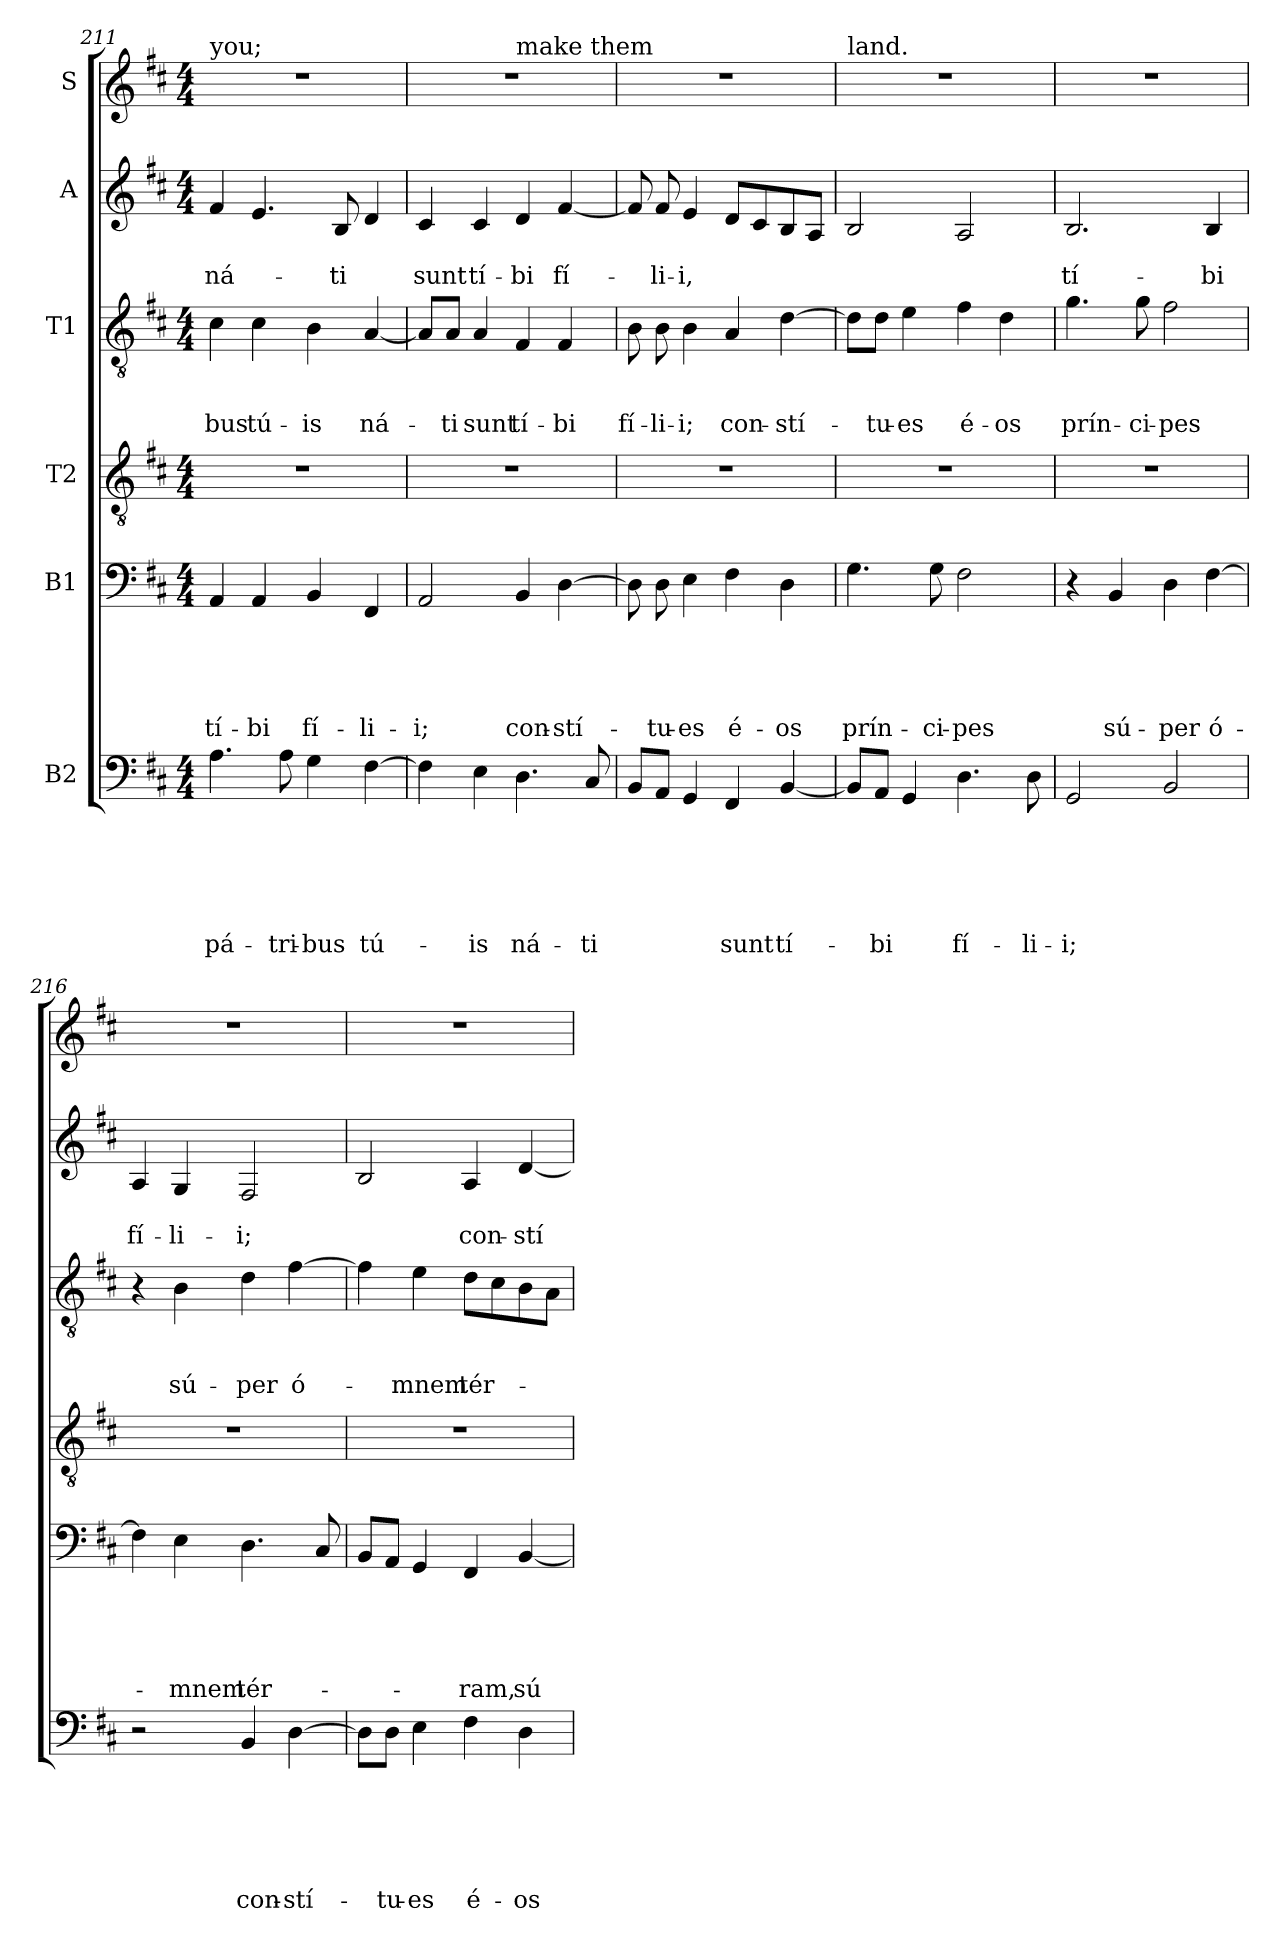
**kern	**text	**text	**text	**text	**text	**text	**kern	**text	**text	**text	**text	**text	**kern	**kern	**text	**text	**text	**kern	**text	**text	**kern
*part6	*part6	*part6	*part6	*part6	*part6	*part6	*part5	*part5	*part5	*part5	*part5	*part5	*part4	*part3	*part3	*part3	*part3	*part2	*part2	*part2	*part1
*staff6	*staff6	*staff6	*staff6	*staff6	*staff6	*staff6	*staff5	*staff5	*staff5	*staff5	*staff5	*staff5	*staff4	*staff3	*staff3	*staff3	*staff3	*staff2	*staff2	*staff2	*staff1
*I"B2	*	*	*	*	*	*	*I"B1	*	*	*	*	*	*I"T2	*I"T1	*	*	*	*I"A	*	*	*I"S
*clefF4	*	*	*	*	*	*	*clefF4	*	*	*	*	*	*clefGv2	*clefGv2	*	*	*	*clefG2	*	*	*clefG2
*k[f#c#]	*	*	*	*	*	*	*k[f#c#]	*	*	*	*	*	*k[f#c#]	*k[f#c#]	*	*	*	*k[f#c#]	*	*	*k[f#c#]
*D:	*	*	*	*	*	*	*D:	*	*	*	*	*	*D:	*D:	*	*	*	*D:	*	*	*D:
*M4/4	*	*	*	*	*	*	*M4/4	*	*	*	*	*	*M4/4	*M4/4	*	*	*	*M4/4	*	*	*M4/4
=211	=211	=211	=211	=211	=211	=211	=211	=211	=211	=211	=211	=211	=211	=211	=211	=211	=211	=211	=211	=211	=211
!	!	!	!	!	!	!	!	!	!	!	!	!	!	!	!	!	!	!	!	!	!LO:TX:a:t=you;
!	!	!	!	!	!	!LO:LY:b	!	!	!	!	!	!LO:LY:b	!	!	!	!	!LO:LY:b	!	!	!LO:LY:b	!
4.A\	.	.	.	.	.	pá-	4AA/	.	.	.	.	tí-	1r	4c#\	.	.	-bus	4f#/	.	ná-	1r
!	!	!	!	!	!	!	!	!	!	!	!	!LO:LY:b	!	!	!	!	!LO:LY:b	!	!	!	!
.	.	.	.	.	.	.	4AA/	.	.	.	.	-bi	.	4c#\	.	.	tú-	4.e/	.	.	.
!	!	!	!	!	!	!LO:LY:b	!	!	!	!	!	!	!	!	!	!	!	!	!	!	!
8A\	.	.	.	.	.	-tri-	.	.	.	.	.	.	.	.	.	.	.	.	.	.	.
!	!	!	!	!	!	!LO:LY:b	!	!	!	!	!	!LO:LY:b	!	!	!	!	!LO:LY:b	!	!	!	!
4G\	.	.	.	.	.	-bus	4BB/	.	.	.	.	fí-	.	4B\	.	.	-is	.	.	.	.
!	!	!	!	!	!	!	!	!	!	!	!	!	!	!	!	!	!	!	!	!LO:LY:b	!
.	.	.	.	.	.	.	.	.	.	.	.	.	.	.	.	.	.	8B/	.	-ti	.
!	!	!	!	!	!	!LO:LY:b	!	!	!	!	!	!LO:LY:b	!	!	!	!	!LO:LY:b	!	!	!	!
[4F#\	.	.	.	.	.	tú-	4FF#/	.	.	.	.	-li-	.	[4A/	.	.	ná-	4d/	.	.	.
!!LO:PB:g=z
=212	=212	=212	=212	=212	=212	=212	=212	=212	=212	=212	=212	=212	=212	=212	=212	=212	=212	=212	=212	=212	=212
!	!	!	!	!	!	!	!	!	!	!	!	!LO:LY:b	!	!	!	!	!	!	!	!LO:LY:b	!
*	*	*	*	*	*	*	*	*	*	*	*	*	*	*	*	*	*	*	*	*	*^
4F#\]	.	.	.	.	.	.	2AA/	.	.	.	.	-i;	1r	8A/L]	.	.	.	4c#/	.	sunt	1r	2ryy
!	!	!	!	!	!	!	!	!	!	!	!	!	!	!	!	!	!LO:LY:b	!	!	!	!	!
.	.	.	.	.	.	.	.	.	.	.	.	.	.	8A/J	.	.	-ti	.	.	.	.	.
!	!	!	!	!	!	!LO:LY:b	!	!	!	!	!	!	!	!	!	!	!LO:LY:b	!	!	!LO:LY:b	!	!
4E\	.	.	.	.	.	-is	.	.	.	.	.	.	.	4A/	.	.	sunt	4c#/	.	tí-	.	.
!	!	!	!	!	!	!	!	!	!	!	!	!	!	!	!	!	!	!	!	!	!	!LO:TX:a:t=make them
!	!	!	!	!	!	!LO:LY:b	!	!	!	!	!	!LO:LY:b	!	!	!	!	!LO:LY:b	!	!	!LO:LY:b	!	!
4.D\	.	.	.	.	.	ná-	4BB/	.	.	.	.	con-	.	4F#/	.	.	tí-	4d/	.	-bi	.	2ryy
!	!	!	!	!	!	!	!	!	!	!	!	!LO:LY:b	!	!	!	!	!LO:LY:b	!	!	!LO:LY:b	!	!
.	.	.	.	.	.	.	[4D\	.	.	.	.	-stí-	.	4F#/	.	.	-bi	[4f#/	.	fí-	.	.
!	!	!	!	!	!	!LO:LY:b	!	!	!	!	!	!	!	!	!	!	!	!	!	!	!	!
8C#/	.	.	.	.	.	-ti	.	.	.	.	.	.	.	.	.	.	.	.	.	.	.	.
=213	=213	=213	=213	=213	=213	=213	=213	=213	=213	=213	=213	=213	=213	=213	=213	=213	=213	=213	=213	=213	=213	=213
!	!	!	!	!	!	!	!	!	!	!	!	!	!	!	!	!	!	!	!	!	!LO:TX:a:t=princes over every	!
!	!	!	!	!	!	!	!	!	!	!	!	!	!	!	!	!	!LO:LY:b	!	!	!	!	!
*	*	*	*	*	*	*	*	*	*	*	*	*	*	*	*	*	*	*	*	*	*v	*v
8BB/L	.	.	.	.	.	.	8D\]	.	.	.	.	.	1r	8B\	.	.	fí-	8f#/]	.	.	1r
!	!	!	!	!	!	!	!	!	!	!	!	!LO:LY:b	!	!	!	!	!LO:LY:b	!	!	!LO:LY:b	!
8AA/J	.	.	.	.	.	.	8D\	.	.	.	.	-tu-	.	8B\	.	.	-li-	8f#/	.	-li-	.
!	!	!	!	!	!	!	!	!	!	!	!	!LO:LY:b	!	!	!	!	!LO:LY:b	!	!	!LO:LY:b	!
4GG/	.	.	.	.	.	.	4E\	.	.	.	.	-es	.	4B\	.	.	-i;	4e/	.	-i,	.
!	!	!	!	!	!	!LO:LY:b	!	!	!	!	!	!LO:LY:b	!	!	!	!	!LO:LY:b	!	!	!	!
4FF#/	.	.	.	.	.	sunt	4F#\	.	.	.	.	é-	.	4A/	.	.	con-	8d/L	.	.	.
.	.	.	.	.	.	.	.	.	.	.	.	.	.	.	.	.	.	8c#/	.	.	.
!	!	!	!	!	!	!LO:LY:b	!	!	!	!	!	!LO:LY:b	!	!	!	!	!LO:LY:b	!	!	!	!
[4BB/	.	.	.	.	.	tí-	4D\	.	.	.	.	-os	.	[4d\	.	.	-stí-	8B/	.	.	.
.	.	.	.	.	.	.	.	.	.	.	.	.	.	.	.	.	.	8A/J	.	.	.
=214	=214	=214	=214	=214	=214	=214	=214	=214	=214	=214	=214	=214	=214	=214	=214	=214	=214	=214	=214	=214	=214
!	!	!	!	!	!	!	!	!	!	!	!	!	!	!	!	!	!	!	!	!	!LO:TX:a:t=land.
!	!	!	!	!	!	!	!	!	!	!	!	!LO:LY:b	!	!	!	!	!	!	!	!	!
8BB/L]	.	.	.	.	.	.	4.G\	.	.	.	.	prín-	1r	8d\L]	.	.	.	2B/	.	.	1r
!	!	!	!	!	!	!LO:LY:b	!	!	!	!	!	!	!	!	!	!	!LO:LY:b	!	!	!	!
8AA/J	.	.	.	.	.	-bi	.	.	.	.	.	.	.	8d\J	.	.	-tu-	.	.	.	.
!	!	!	!	!	!	!	!	!	!	!	!	!	!	!	!	!	!LO:LY:b	!	!	!	!
4GG/	.	.	.	.	.	.	.	.	.	.	.	.	.	4e\	.	.	-es	.	.	.	.
!	!	!	!	!	!	!	!	!	!	!	!	!LO:LY:b	!	!	!	!	!	!	!	!	!
.	.	.	.	.	.	.	8G\	.	.	.	.	-ci-	.	.	.	.	.	.	.	.	.
!	!	!	!	!	!	!LO:LY:b	!	!	!	!	!	!LO:LY:b	!	!	!	!	!LO:LY:b	!	!	!	!
4.D\	.	.	.	.	.	fí-	2F#\	.	.	.	.	-pes	.	4f#\	.	.	é-	2A/	.	.	.
!	!	!	!	!	!	!	!	!	!	!	!	!	!	!	!	!	!LO:LY:b	!	!	!	!
.	.	.	.	.	.	.	.	.	.	.	.	.	.	4d\	.	.	-os	.	.	.	.
!	!	!	!	!	!	!LO:LY:b	!	!	!	!	!	!	!	!	!	!	!	!	!	!	!
8D\	.	.	.	.	.	-li-	.	.	.	.	.	.	.	.	.	.	.	.	.	.	.
=215	=215	=215	=215	=215	=215	=215	=215	=215	=215	=215	=215	=215	=215	=215	=215	=215	=215	=215	=215	=215	=215
!	!	!	!	!	!	!LO:LY:b	!	!	!	!	!	!	!	!	!	!	!LO:LY:b	!	!	!LO:LY:b	!
2GG/	.	.	.	.	.	-i;	4r	.	.	.	.	.	1r	4.g\	.	.	prín-	2.B/	.	tí-	1r
!	!	!	!	!	!	!	!	!	!	!	!	!LO:LY:b	!	!	!	!	!	!	!	!	!
.	.	.	.	.	.	.	4BB/	.	.	.	.	sú-	.	.	.	.	.	.	.	.	.
!	!	!	!	!	!	!	!	!	!	!	!	!	!	!	!	!	!LO:LY:b	!	!	!	!
.	.	.	.	.	.	.	.	.	.	.	.	.	.	8g\	.	.	-ci-	.	.	.	.
!	!	!	!	!	!	!	!	!	!	!	!	!LO:LY:b	!	!	!	!	!LO:LY:b	!	!	!	!
2BB/	.	.	.	.	.	.	4D\	.	.	.	.	-per	.	2f#\	.	.	-pes	.	.	.	.
!	!	!	!	!	!	!	!	!	!	!	!	!LO:LY:b	!	!	!	!	!	!	!	!LO:LY:b	!
.	.	.	.	.	.	.	[4F#\	.	.	.	.	ó-	.	.	.	.	.	4B/	.	-bi	.
=216	=216	=216	=216	=216	=216	=216	=216	=216	=216	=216	=216	=216	=216	=216	=216	=216	=216	=216	=216	=216	=216
!	!	!	!	!	!	!	!	!	!	!	!	!	!	!	!	!	!	!	!	!LO:LY:b	!
2r	.	.	.	.	.	.	4F#\]	.	.	.	.	.	1r	4r	.	.	.	4A/	.	fí-	1r
!	!	!	!	!	!	!	!	!	!	!	!	!LO:LY:b	!	!	!	!	!LO:LY:b	!	!	!LO:LY:b	!
.	.	.	.	.	.	.	4E\	.	.	.	.	-mnem	.	4B\	.	.	sú-	4G/	.	-li-	.
!	!	!	!	!	!	!LO:LY:b	!	!	!	!	!	!LO:LY:b	!	!	!	!	!LO:LY:b	!	!	!LO:LY:b	!
4BB/	.	.	.	.	.	con-	4.D\	.	.	.	.	tér-	.	4d\	.	.	-per	2F#/	.	-i;	.
!	!	!	!	!	!	!LO:LY:b	!	!	!	!	!	!	!	!	!	!	!LO:LY:b	!	!	!	!
[4D\	.	.	.	.	.	-stí-	.	.	.	.	.	.	.	[4f#\	.	.	ó-	.	.	.	.
.	.	.	.	.	.	.	8C#/	.	.	.	.	.	.	.	.	.	.	.	.	.	.
!!LO:PB:g=z
=217	=217	=217	=217	=217	=217	=217	=217	=217	=217	=217	=217	=217	=217	=217	=217	=217	=217	=217	=217	=217	=217
8D\L]	.	.	.	.	.	.	8BB/L	.	.	.	.	.	1r	4f#\]	.	.	.	2B/	.	.	1r
!	!	!	!	!	!	!LO:LY:b	!	!	!	!	!	!	!	!	!	!	!	!	!	!	!
8D\J	.	.	.	.	.	-tu-	8AA/J	.	.	.	.	.	.	.	.	.	.	.	.	.	.
!	!	!	!	!	!	!LO:LY:b	!	!	!	!	!	!	!	!	!	!	!LO:LY:b	!	!	!	!
4E\	.	.	.	.	.	-es	4GG/	.	.	.	.	.	.	4e\	.	.	-mnem	.	.	.	.
!	!	!	!	!	!	!LO:LY:b	!	!	!	!	!	!LO:LY:b	!	!	!	!	!LO:LY:b	!	!	!LO:LY:b	!
4F#\	.	.	.	.	.	é-	4FF#/	.	.	.	.	-ram,	.	8d\L	.	.	tér-	4A/	.	con-	.
.	.	.	.	.	.	.	.	.	.	.	.	.	.	8c#\	.	.	.	.	.	.	.
!	!	!	!	!	!	!LO:LY:b	!	!	!	!	!	!LO:LY:b	!	!	!	!	!	!	!	!LO:LY:b	!
4D\	.	.	.	.	.	-os	[4BB/	.	.	.	.	sú-	.	8B\	.	.	.	[4d/	.	-stí-	.
.	.	.	.	.	.	.	.	.	.	.	.	.	.	8A\J	.	.	.	.	.	.	.
=	=	=	=	=	=	=	=	=	=	=	=	=	=	=	=	=	=	=	=	=	=
*-	*-	*-	*-	*-	*-	*-	*-	*-	*-	*-	*-	*-	*-	*-	*-	*-	*-	*-	*-	*-	*-
